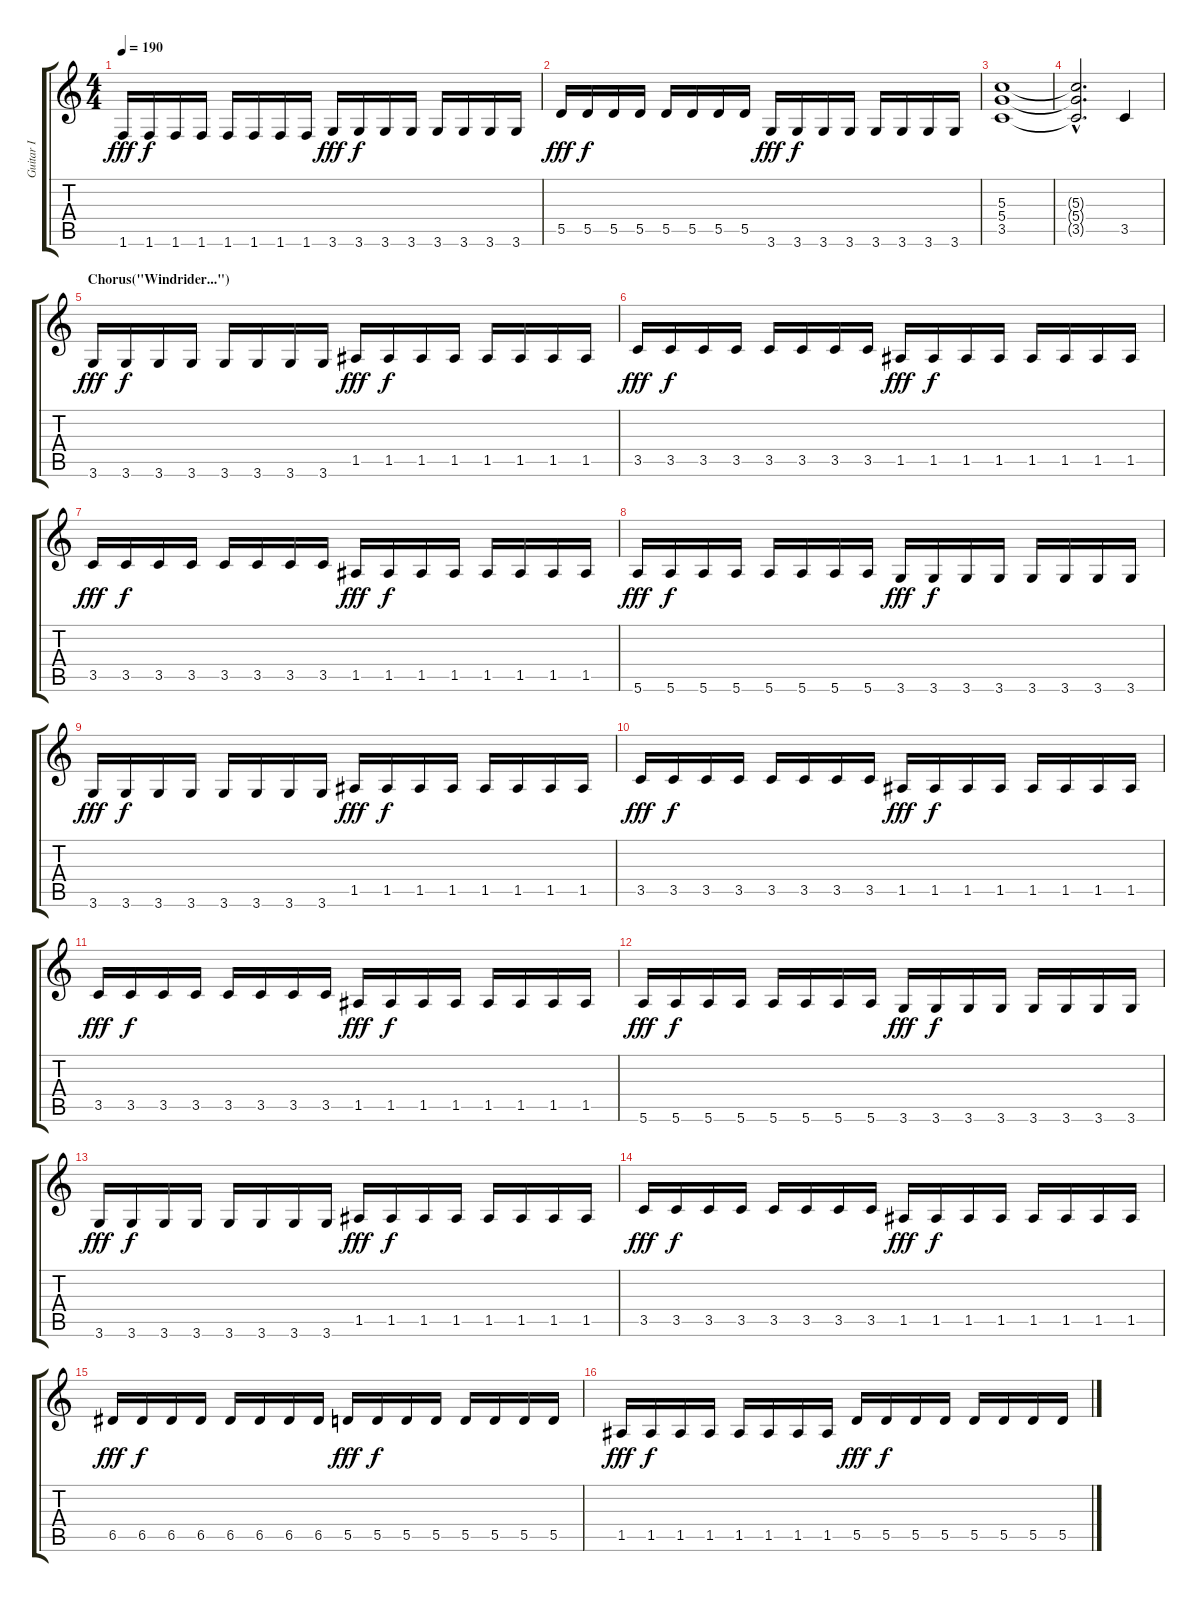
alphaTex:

\track ("Guitar I" "Guitar I") {instrument overdrivenguitar}
\staff {score tabs}
\tuning (E4 B3 G3 D3 A2 E2) {hide}
\ts (4 4)
\tempo 190
\clef g2
\ks c
1.6.16{dy fff} 1.6.16{dy f} 1.6.16 1.6.16 1.6.16 1.6.16 1.6.16 1.6.16 3.6.16{dy fff} 3.6.16{dy f} 3.6.16 3.6.16 3.6.16 3.6.16 3.6.16 3.6.16 |
5.5.16{dy fff} 5.5.16{dy f} 5.5.16 5.5.16 5.5.16 5.5.16 5.5.16 5.5.16 3.6.16{dy fff} 3.6.16{dy f} 3.6.16 3.6.16 3.6.16 3.6.16 3.6.16 3.6.16 |
(5.3 5.4 3.5).1 |
(5.3{hac t} 5.4{hac t} 3.5{hac t}).2{d} 3.5.4 |
\section ("" "Chorus(\"Windrider...\")")
3.6.16{dy fff} 3.6.16{dy f} 3.6.16 3.6.16 3.6.16 3.6.16 3.6.16 3.6.16 1.5.16{dy fff} 1.5.16{dy f} 1.5.16 1.5.16 1.5.16 1.5.16 1.5.16 1.5.16 |
3.5.16{dy fff} 3.5.16{dy f} 3.5.16 3.5.16 3.5.16 3.5.16 3.5.16 3.5.16 1.5.16{dy fff} 1.5.16{dy f} 1.5.16 1.5.16 1.5.16 1.5.16 1.5.16 1.5.16 |
3.5.16{dy fff} 3.5.16{dy f} 3.5.16 3.5.16 3.5.16 3.5.16 3.5.16 3.5.16 1.5.16{dy fff} 1.5.16{dy f} 1.5.16 1.5.16 1.5.16 1.5.16 1.5.16 1.5.16 |
5.6.16{dy fff} 5.6.16{dy f} 5.6.16 5.6.16 5.6.16 5.6.16 5.6.16 5.6.16 3.6.16{dy fff} 3.6.16{dy f} 3.6.16 3.6.16 3.6.16 3.6.16 3.6.16 3.6.16 |
3.6.16{dy fff} 3.6.16{dy f} 3.6.16 3.6.16 3.6.16 3.6.16 3.6.16 3.6.16 1.5.16{dy fff} 1.5.16{dy f} 1.5.16 1.5.16 1.5.16 1.5.16 1.5.16 1.5.16 |
3.5.16{dy fff} 3.5.16{dy f} 3.5.16 3.5.16 3.5.16 3.5.16 3.5.16 3.5.16 1.5.16{dy fff} 1.5.16{dy f} 1.5.16 1.5.16 1.5.16 1.5.16 1.5.16 1.5.16 |
3.5.16{dy fff} 3.5.16{dy f} 3.5.16 3.5.16 3.5.16 3.5.16 3.5.16 3.5.16 1.5.16{dy fff} 1.5.16{dy f} 1.5.16 1.5.16 1.5.16 1.5.16 1.5.16 1.5.16 |
5.6.16{dy fff} 5.6.16{dy f} 5.6.16 5.6.16 5.6.16 5.6.16 5.6.16 5.6.16 3.6.16{dy fff} 3.6.16{dy f} 3.6.16 3.6.16 3.6.16 3.6.16 3.6.16 3.6.16 |
3.6.16{dy fff} 3.6.16{dy f} 3.6.16 3.6.16 3.6.16 3.6.16 3.6.16 3.6.16 1.5.16{dy fff} 1.5.16{dy f} 1.5.16 1.5.16 1.5.16 1.5.16 1.5.16 1.5.16 |
3.5.16{dy fff} 3.5.16{dy f} 3.5.16 3.5.16 3.5.16 3.5.16 3.5.16 3.5.16 1.5.16{dy fff} 1.5.16{dy f} 1.5.16 1.5.16 1.5.16 1.5.16 1.5.16 1.5.16 |
6.5.16{dy fff} 6.5.16{dy f} 6.5.16 6.5.16 6.5.16 6.5.16 6.5.16 6.5.16 5.5.16{dy fff} 5.5.16{dy f} 5.5.16 5.5.16 5.5.16 5.5.16 5.5.16 5.5.16 |
1.5.16{dy fff} 1.5.16{dy f} 1.5.16 1.5.16 1.5.16 1.5.16 1.5.16 1.5.16 5.5.16{dy fff} 5.5.16{dy f} 5.5.16 5.5.16 5.5.16 5.5.16 5.5.16 5.5.16
